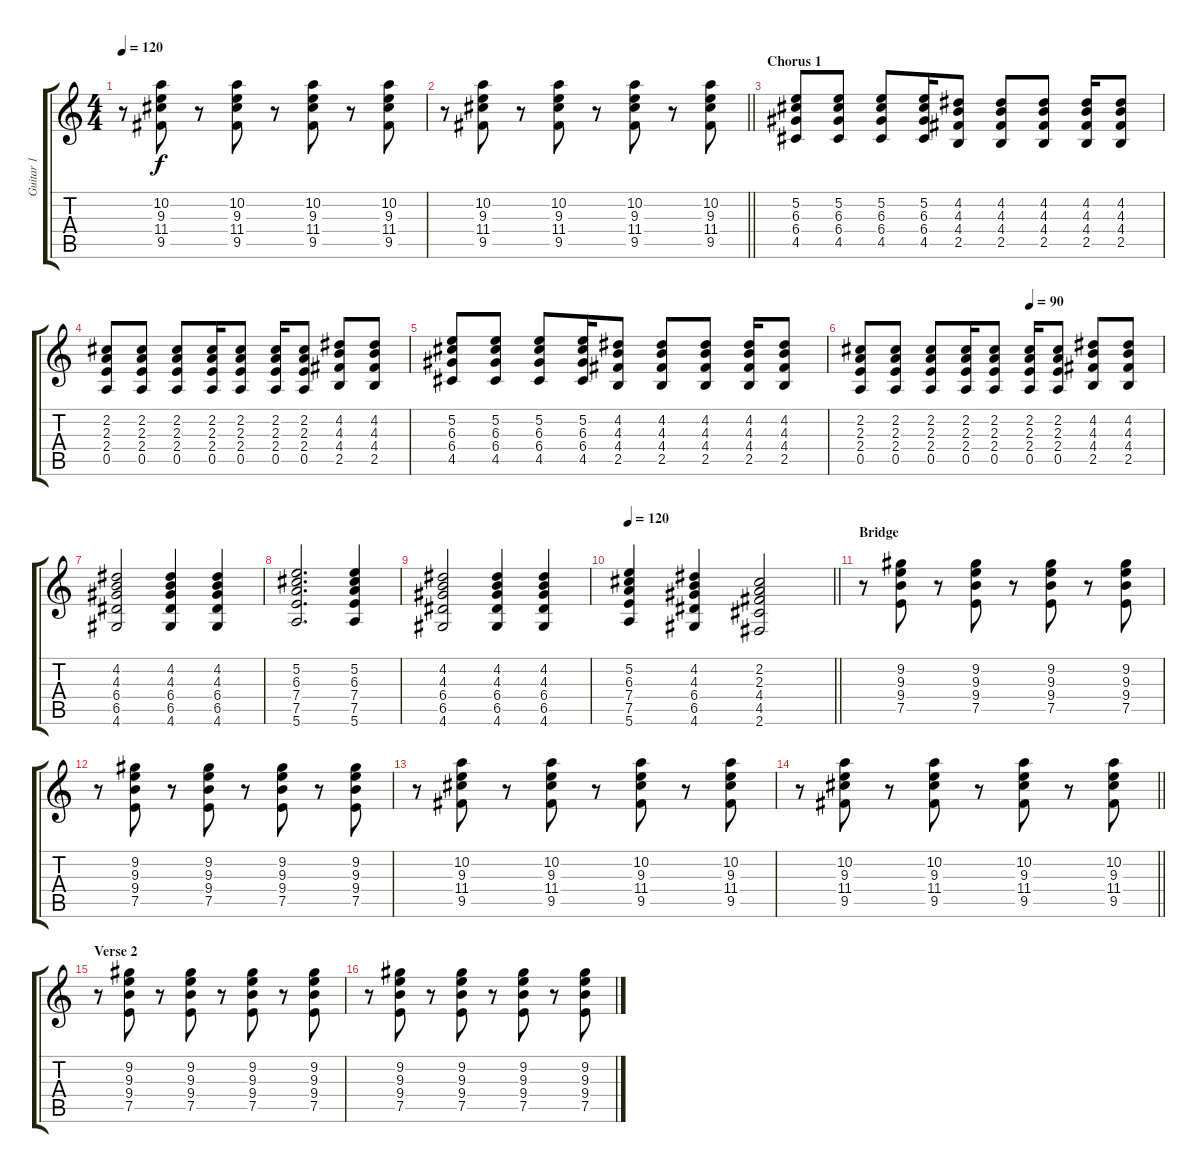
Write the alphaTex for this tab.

\track ("Guitar 1" "Guitar 1") {instrument overdrivenguitar}
\staff {score tabs}
\tuning (E4 B3 G3 D3 A2 E2) {hide}
\ts (4 4)
\tempo 120
\clef g2
\ks c
r.8{dy f} (10.2 9.3 11.4 9.5).8 r.8 (10.2 9.3 11.4 9.5).8 r.8 (10.2 9.3 11.4 9.5).8 r.8 (10.2 9.3 11.4 9.5).8 |
\barLineRight lightlight
r.8 (10.2 9.3 11.4 9.5).8 r.8 (10.2 9.3 11.4 9.5).8 r.8 (10.2 9.3 11.4 9.5).8 r.8 (10.2 9.3 11.4 9.5).8 |
\section ("" "Chorus 1")
(5.2 6.3 6.4 4.5).8 (5.2 6.3 6.4 4.5).8 (5.2 6.3 6.4 4.5).8 (5.2 6.3 6.4 4.5).16 (4.2 4.3 4.4 2.5).8 (4.2 4.3 4.4 2.5).8 (4.2 4.3 4.4 2.5).8 (4.2 4.3 4.4 2.5).16 (4.2 4.3 4.4 2.5).8 |
(2.2 2.3 2.4 0.5).8 (2.2 2.3 2.4 0.5).8 (2.2 2.3 2.4 0.5).8 (2.2 2.3 2.4 0.5).16 (2.2 2.3 2.4 0.5).8 (2.2 2.3 2.4 0.5).16 (2.2 2.3 2.4 0.5).8 (4.2 4.3 4.4 2.5).8 (4.2 4.3 4.4 2.5).8 |
(5.2 6.3 6.4 4.5).8 (5.2 6.3 6.4 4.5).8 (5.2 6.3 6.4 4.5).8 (5.2 6.3 6.4 4.5).16 (4.2 4.3 4.4 2.5).8 (4.2 4.3 4.4 2.5).8 (4.2 4.3 4.4 2.5).8 (4.2 4.3 4.4 2.5).16 (4.2 4.3 4.4 2.5).8 |
\tempo (90 0.5625)
(2.2 2.3 2.4 0.5).8 (2.2 2.3 2.4 0.5).8 (2.2 2.3 2.4 0.5).8 (2.2 2.3 2.4 0.5).16 (2.2 2.3 2.4 0.5).8 (2.2 2.3 2.4 0.5).16 (2.2 2.3 2.4 0.5).8 (4.2 4.3 4.4 2.5).8 (4.2 4.3 4.4 2.5).8 |
(4.2 4.3 6.4 6.5 4.6).2 (4.2 4.3 6.4 6.5 4.6).4 (4.2 4.3 6.4 6.5 4.6).4 |
(5.2 6.3 7.4 7.5 5.6).2{d} (5.2 6.3 7.4 7.5 5.6).4 |
(4.2 4.3 6.4 6.5 4.6).2 (4.2 4.3 6.4 6.5 4.6).4 (4.2 4.3 6.4 6.5 4.6).4 |
\tempo 120
\barLineRight lightlight
(5.2 6.3 7.4 7.5 5.6).4 (4.2 4.3 6.4 6.5 4.6).4 (2.2 2.3 4.4 4.5 2.6).2 |
\section ("" "Bridge")
r.8 (9.2 9.3 9.4 7.5).8 r.8 (9.2 9.3 9.4 7.5).8 r.8 (9.2 9.3 9.4 7.5).8 r.8 (9.2 9.3 9.4 7.5).8 |
r.8 (9.2 9.3 9.4 7.5).8 r.8 (9.2 9.3 9.4 7.5).8 r.8 (9.2 9.3 9.4 7.5).8 r.8 (9.2 9.3 9.4 7.5).8 |
r.8 (10.2 9.3 11.4 9.5).8 r.8 (10.2 9.3 11.4 9.5).8 r.8 (10.2 9.3 11.4 9.5).8 r.8 (10.2 9.3 11.4 9.5).8 |
\barLineRight lightlight
r.8 (10.2 9.3 11.4 9.5).8 r.8 (10.2 9.3 11.4 9.5).8 r.8 (10.2 9.3 11.4 9.5).8 r.8 (10.2 9.3 11.4 9.5).8 |
\section ("" "Verse 2")
r.8 (9.2 9.3 9.4 7.5).8 r.8 (9.2 9.3 9.4 7.5).8 r.8 (9.2 9.3 9.4 7.5).8 r.8 (9.2 9.3 9.4 7.5).8 |
r.8 (9.2 9.3 9.4 7.5).8 r.8 (9.2 9.3 9.4 7.5).8 r.8 (9.2 9.3 9.4 7.5).8 r.8 (9.2 9.3 9.4 7.5).8
